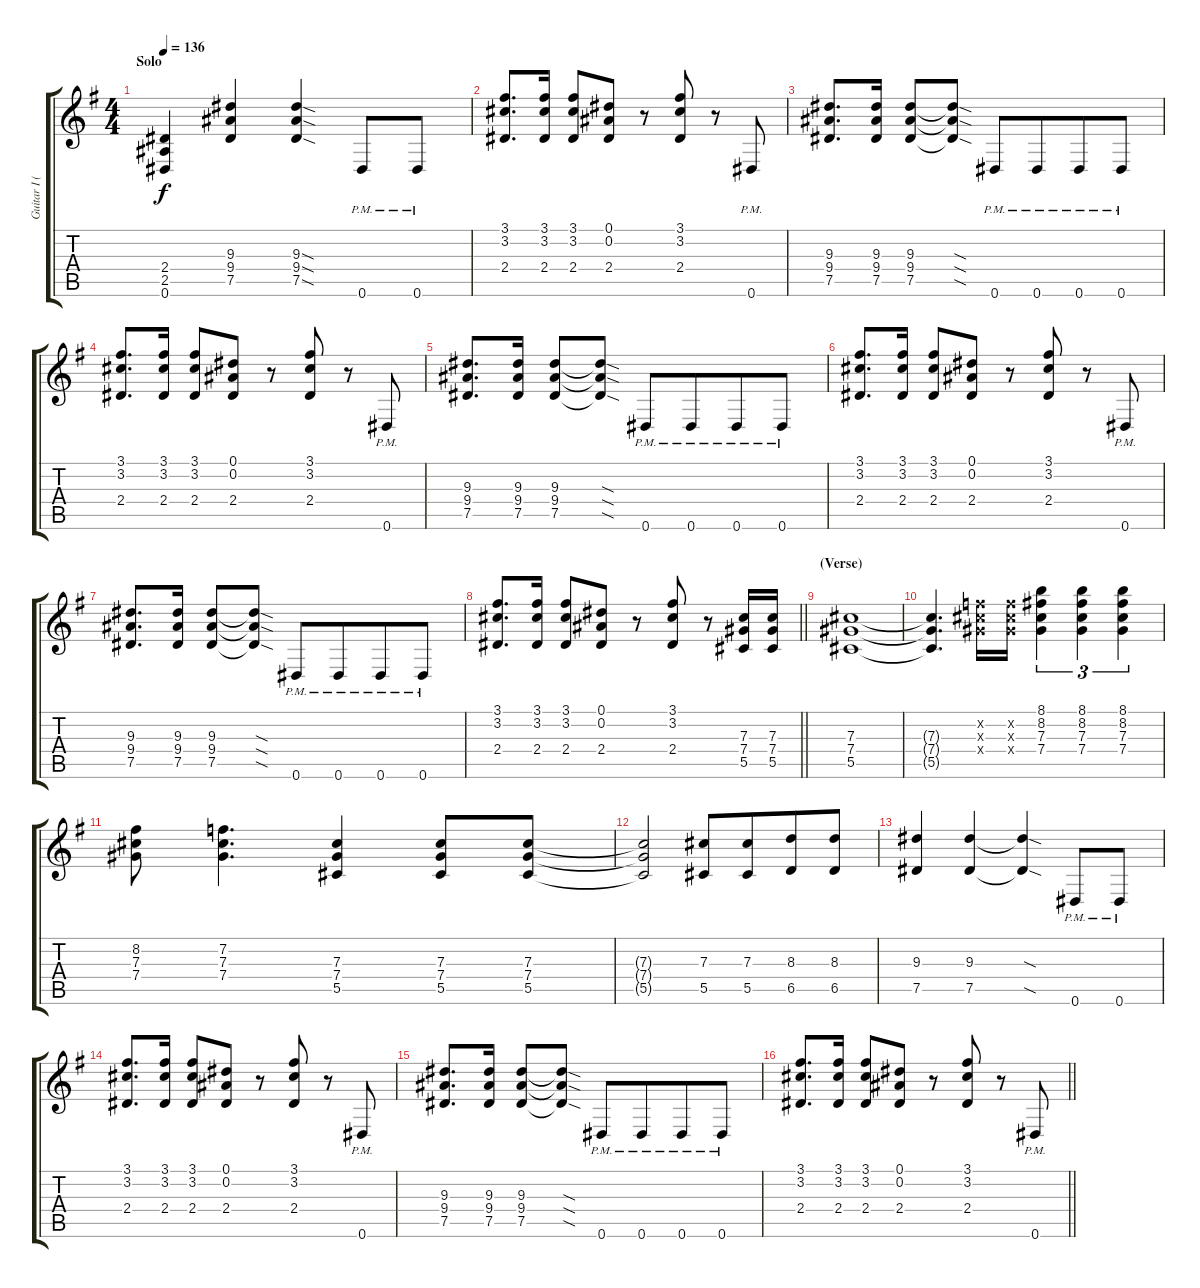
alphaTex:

\track ("Guitar I (rhythm)" "Guitar I (") {instrument distortionguitar}
\staff {score tabs}
\tuning (Eb4 Bb3 Gb3 Db3 Ab2 Eb2) {hide}
\ts (4 4)
\section ("" "Solo")
\tempo 136
\clef g2
\ks eminor
(2.4{t} 2.5{t} 0.6{t}).4{dy f} (9.3 9.4 7.5).4 (9.3{sod} 9.4{sod} 7.5{sod}).4 0.6{pm}.8 0.6{pm}.8 |
(3.1 3.2 2.4).8{d} (3.1 3.2 2.4).16 (3.1 3.2 2.4).8 (0.1 0.2 2.4).8 r.8 (3.1 3.2 2.4).8 r.8 0.6{pm}.8 |
(9.3 9.4 7.5).8{d} (9.3 9.4 7.5).16 (9.3 9.4 7.5).8 (9.3{sod t} 9.4{sod t} 7.5{sod t}).8 0.6{pm}.8 0.6{pm}.8{beam merge} 0.6{pm}.8 0.6{pm}.8 |
(3.1 3.2 2.4).8{d} (3.1 3.2 2.4).16 (3.1 3.2 2.4).8 (0.1 0.2 2.4).8 r.8 (3.1 3.2 2.4).8 r.8 0.6{pm}.8 |
(9.3 9.4 7.5).8{d} (9.3 9.4 7.5).16 (9.3 9.4 7.5).8 (9.3{sod t} 9.4{sod t} 7.5{sod t}).8 0.6{pm}.8 0.6{pm}.8{beam merge} 0.6{pm}.8 0.6{pm}.8 |
(3.1 3.2 2.4).8{d} (3.1 3.2 2.4).16 (3.1 3.2 2.4).8 (0.1 0.2 2.4).8 r.8 (3.1 3.2 2.4).8 r.8 0.6{pm}.8 |
(9.3 9.4 7.5).8{d} (9.3 9.4 7.5).16 (9.3 9.4 7.5).8 (9.3{sod t} 9.4{sod t} 7.5{sod t}).8 0.6{pm}.8 0.6{pm}.8{beam merge} 0.6{pm}.8 0.6{pm}.8 |
\barLineRight lightlight
(3.1 3.2 2.4).8{d} (3.1 3.2 2.4).16 (3.1 3.2 2.4).8 (0.1 0.2 2.4).8 r.8 (3.1 3.2 2.4).8 r.8 (7.3 7.4 5.5).16 (7.3 7.4 5.5).16 |
\section ("" "(Verse)")
(7.3 7.4 5.5).1 |
(7.3{t} 7.4{t} 5.5{t}).4{d} (7.2{x} 7.3{x} 7.4{x}).16 (7.2{x} 7.3{x} 7.4{x}).16 (8.1 8.2 7.3 7.4).4{tu (3 2)} (8.1 8.2 7.3 7.4).4{tu (3 2)} (8.1 8.2 7.3 7.4).4{tu (3 2)} |
(8.2 7.3 7.4).8 (7.2 7.3 7.4).4{d} (7.3 7.4 5.5).4 (7.3 7.4 5.5).8 (7.3 7.4 5.5).8 |
(7.3{t} 7.4{t} 5.5{t}).2 (7.3 5.5).8 (7.3 5.5).8{beam merge} (8.3 6.5).8 (8.3 6.5).8 |
(9.3 7.5).4 (9.3 7.5).4 (9.3{sod t} 7.5{sod t}).4 0.6{pm}.8 0.6{pm}.8 |
(3.1 3.2 2.4).8{d} (3.1 3.2 2.4).16 (3.1 3.2 2.4).8 (0.1 0.2 2.4).8 r.8 (3.1 3.2 2.4).8 r.8 0.6{pm}.8 |
(9.3 9.4 7.5).8{d} (9.3 9.4 7.5).16 (9.3 9.4 7.5).8 (9.3{sod t} 9.4{sod t} 7.5{sod t}).8 0.6{pm}.8 0.6{pm}.8{beam merge} 0.6{pm}.8 0.6{pm}.8 |
\barLineRight lightlight
(3.1 3.2 2.4).8{d} (3.1 3.2 2.4).16 (3.1 3.2 2.4).8 (0.1 0.2 2.4).8 r.8 (3.1 3.2 2.4).8 r.8 0.6{pm}.8
